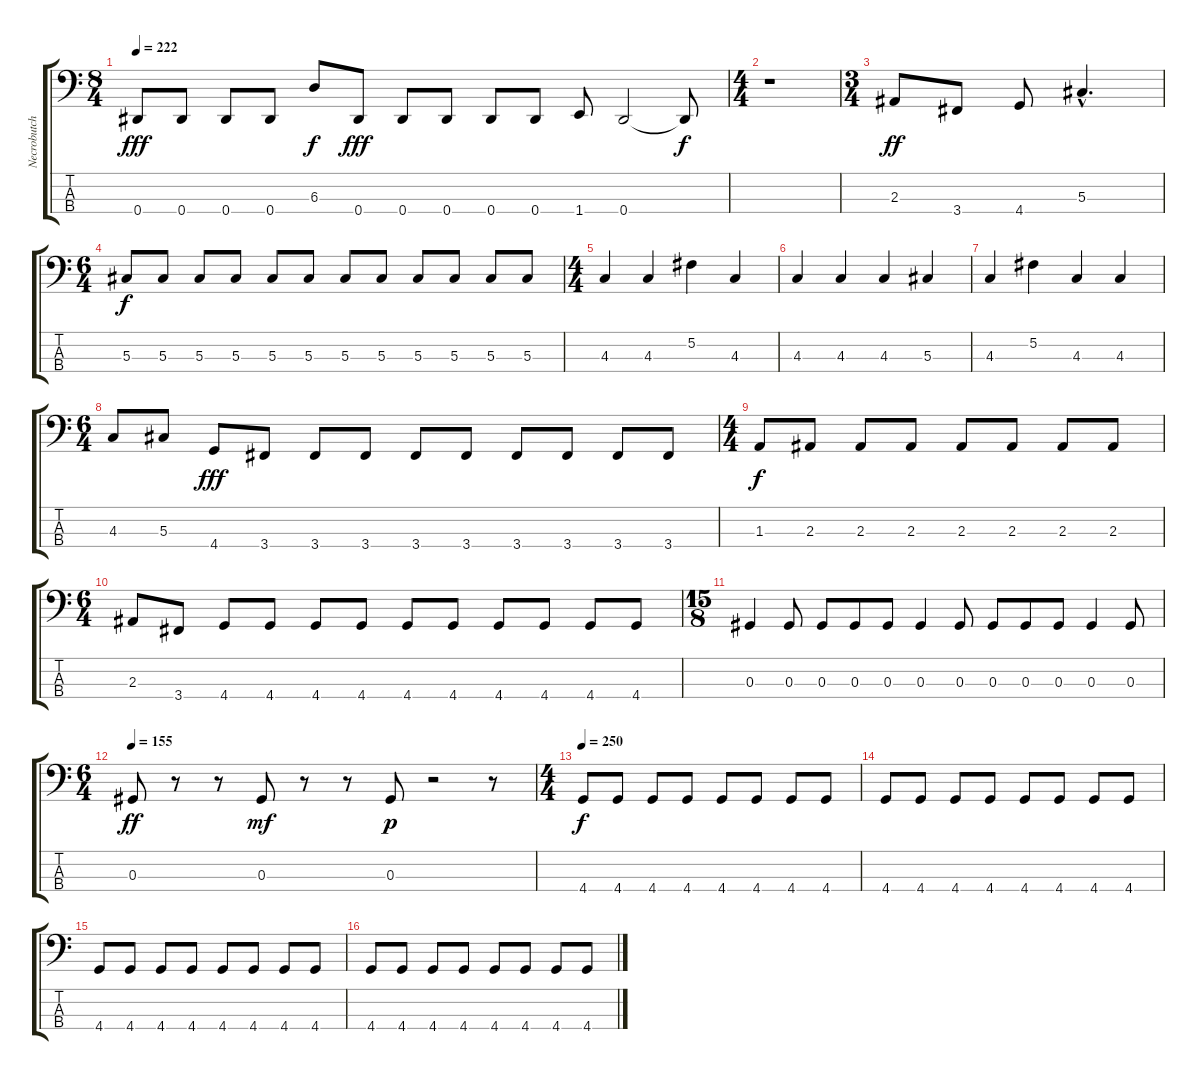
\track ("Necrobutcher" "Necrobutch") {instrument electricbassfinger}
\staff {score tabs}
\tuning (Gb2 Db2 Ab1 Eb1) {hide}
\ts (8 4)
\tempo 222
\clef f4
\ks c
0.4.8{dy fff} 0.4.8 0.4.8 0.4.8 6.3.8{dy f} 0.4.8{dy fff} 0.4.8 0.4.8 0.4.8 0.4.8 1.4.8 0.4.2 0.4{t}.8{dy f} |
\ts (4 4)
r.1 |
\ts (3 4)
2.3.8{dy ff} 3.4.8 4.4.8 5.3{hac}.4{d} |
\ts (6 4)
5.3.8{dy f} 5.3.8 5.3.8 5.3.8 5.3.8 5.3.8 5.3.8 5.3.8 5.3.8 5.3.8 5.3.8 5.3.8 |
\ts (4 4)
4.3.4 4.3.4 5.2.4 4.3.4 |
4.3.4 4.3.4 4.3.4 5.3.4 |
4.3.4 5.2.4 4.3.4 4.3.4 |
\ts (6 4)
4.3.8 5.3.8 4.4.8{dy fff} 3.4.8 3.4.8 3.4.8 3.4.8 3.4.8 3.4.8 3.4.8 3.4.8 3.4.8 |
\ts (4 4)
1.3.8{dy f} 2.3.8 2.3.8 2.3.8 2.3.8 2.3.8 2.3.8 2.3.8 |
\ts (6 4)
2.3.8 3.4.8 4.4.8 4.4.8 4.4.8 4.4.8 4.4.8 4.4.8 4.4.8 4.4.8 4.4.8 4.4.8 |
\ts (15 8)
0.3.4 0.3.8 0.3.8 0.3.8 0.3.8 0.3.4 0.3.8 0.3.8 0.3.8 0.3.8 0.3.4 0.3.8 |
\ts (6 4)
\tempo 155
0.3.8{dy ff} r.8 r.8 0.3.8{dy mf} r.8 r.8 0.3.8{dy p} r.2 r.8 |
\ts (4 4)
\tempo 250
4.4.8{dy f} 4.4.8 4.4.8 4.4.8 4.4.8 4.4.8 4.4.8 4.4.8 |
4.4.8 4.4.8 4.4.8 4.4.8 4.4.8 4.4.8 4.4.8 4.4.8 |
4.4.8 4.4.8 4.4.8 4.4.8 4.4.8 4.4.8 4.4.8 4.4.8 |
4.4.8 4.4.8 4.4.8 4.4.8 4.4.8 4.4.8 4.4.8 4.4.8
